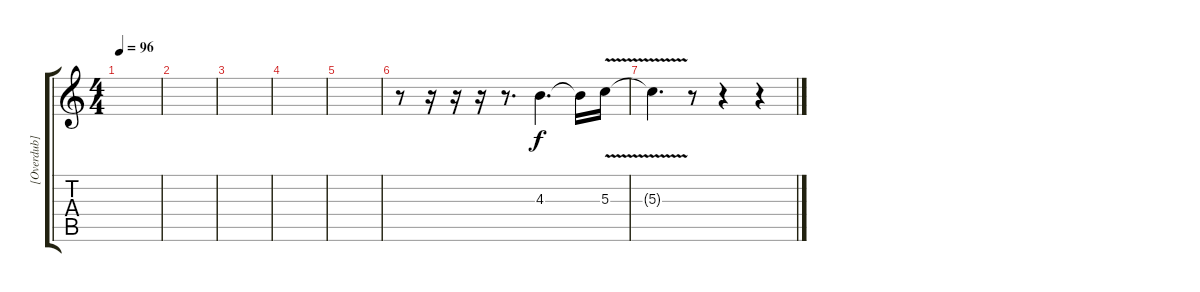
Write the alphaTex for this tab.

\track ("[Overdub]" "[Overdub]") {instrument distortionguitar}
\staff {score tabs}
\tuning (E4 B3 G3 D3 A2 E2) {hide}
\ts (4 4)
\tempo 96
\clef g2
\ks c
|
|
|
|
|
r.8{instrument violin} r.16 r.16 r.16 r.8{d} 4.3.4{d} 4.3{t}.16 5.3{v}.16 |
5.3{t}.4{d volume 12 balance 8} r.8 r.4 r.4
